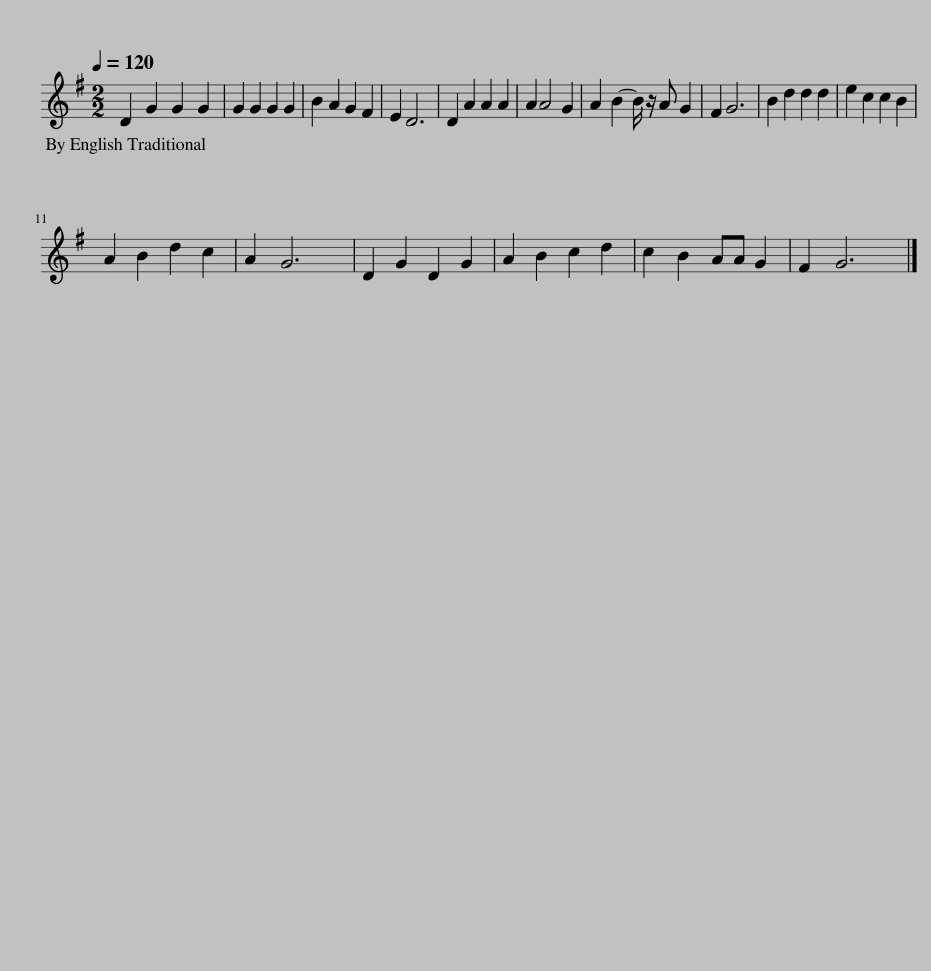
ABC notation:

X:1
L:1/8
Q:1/4=120
M:2/2
I:linebreak $
K:G
V:1 treble
V:1
 D2 G2 G2 G2 | G2 G2 G2 G2 | B2 A2 G2 F2 | E2 D6 | D2 A2 A2 A2 | %5
 A2 A4 G2 | A2 B2- B/ z/ A G2 | F2 G6 | B2 d2 d2 d2 | e2 c2 c2 B2 |$ %10
 A2 B2 d2 c2 | A2 G6 | D2 G2 D2 G2 | A2 B2 c2 d2 | c2 B2 AA G2 | %15
 F2 G6 |] %16
